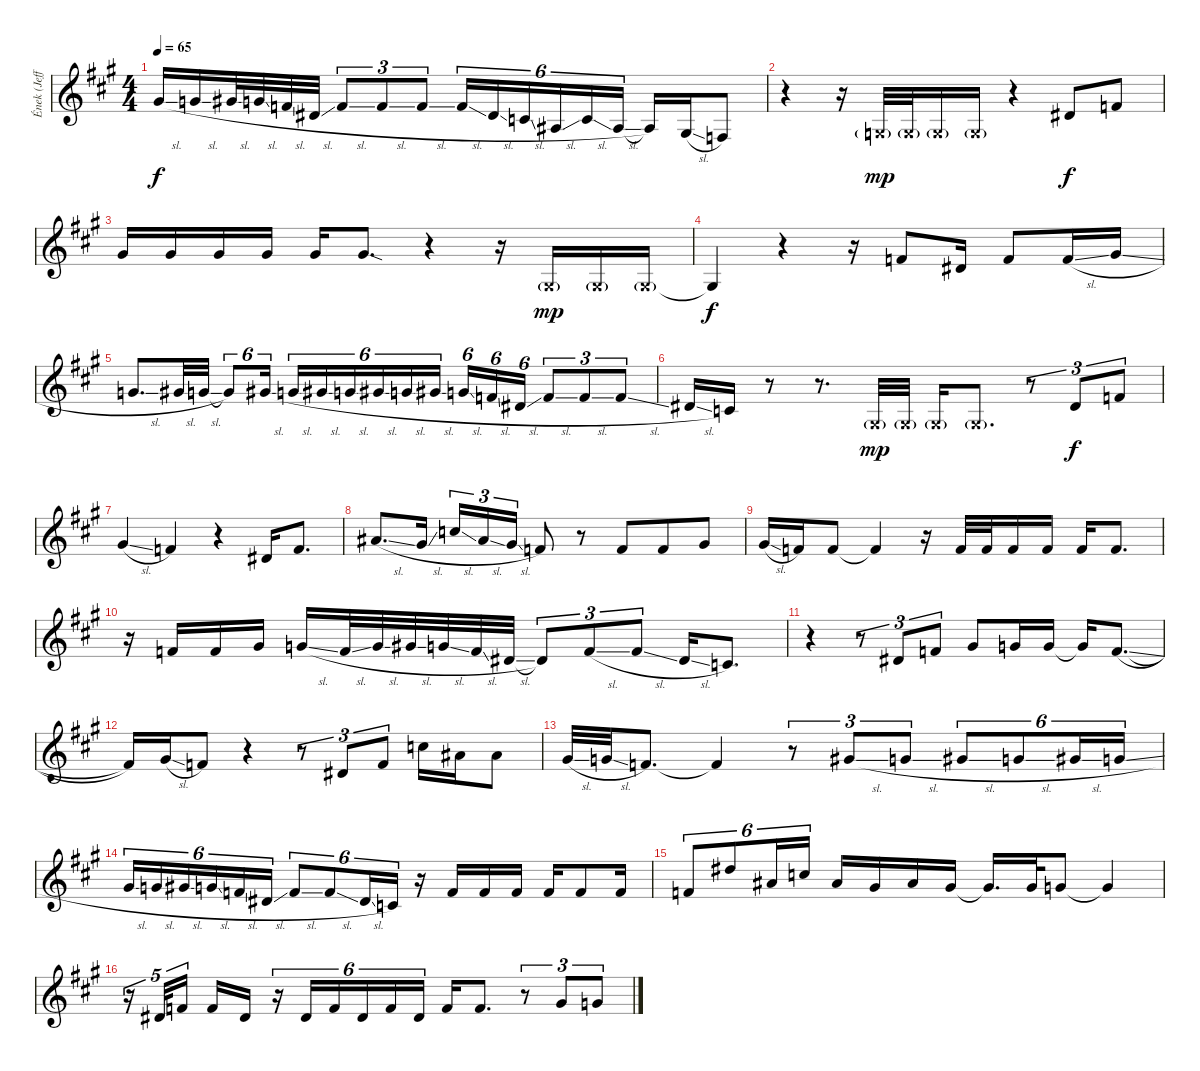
\track ("Ének (Jeff Scott Soto)" "Ének (Jeff") {instrument tenorsax}
\staff {score}
\tuning (E4 B3 G3 D3 A2 E2) {hide}
\ts (4 4)
\tempo 65
\clef g2
\ks a
18.4{sl}.16{dy f} 17.4{sl}.16 18.4{sl}.32 17.4{sl}.32 15.4{sl}.32 13.4{sl}.32 15.4{sl}.8{tu (3 2)} 15.4{sl}.8{tu (3 2)} 15.4{sl}.8{tu (3 2)} 15.4{sl}.16{tu (6 4)} 13.4{sl}.16{tu (6 4)} 10.4{sl}.16{tu (6 4)} 8.4{sl}.16{tu (6 4)} 10.4{sl}.16{tu (6 4)} 8.4{sl}.16{tu (6 4)} 8.4{t}.16 6.4{sl}.16 3.4.8 |
r.4 r.16 0.3{g x}.32{dy mp} 0.3{g x}.32 0.3{g x}.16 0.3{g x}.16 r.4 4.2.8{dy f} 1.1.8 |
4.1.16 4.1.16 4.1.16 4.1.16 4.1.16 4.1{sod}.8{d} r.4 r.16 1.3{g x}.16{dy mp} 1.3{g x}.16 1.3{g x}.16 |
1.3{t}.4{dy f} r.4 r.16 6.2.8 4.2.16 6.2.8 6.2{sl}.16 9.2{sl}.16 |
8.2{sl}.8{d} 9.2{sl}.32 8.2{sl}.32 8.2{t}.8{tu (6 4)} 9.2{sl}.16{tu (6 4)} 8.2{sl}.16{tu (6 4)} 9.2{sl}.16{tu (6 4)} 8.2{sl}.16{tu (6 4)} 9.2{sl}.16{tu (6 4)} 8.2{sl}.16{tu (6 4)} 9.2{sl}.16{tu (6 4)} 8.2{sl}.16{tu (6 4)} 6.2{sl}.16{tu (6 4)} 4.2{sl}.16{tu (6 4)} 6.2{sl}.8{tu (3 2)} 6.2{sl}.8{tu (3 2)} 6.2{sl}.8{tu (3 2)} |
4.2{sl}.16 1.2.16 r.8 r.8{d} 1.3{g x}.32{dy mp} 1.3{g x}.32 1.3{g x}.16 1.3{g x}.8{d} r.8{tu (3 2)} 4.2.8{tu (3 2) dy f} 1.1.8{tu (3 2)} |
4.1{sl}.4 1.1.4 r.4 4.2.16 1.1.8{d} |
6.1{sl}.8{d} 4.1{sl}.16 8.1{sl}.16{tu (3 2)} 6.1{sl}.16{tu (3 2)} 4.1{sl}.16{tu (3 2)} 1.1.8 r.8 1.1.8{beam merge} 1.1.8 4.1.8 |
4.1{sl}.16 1.1.16 1.1.8 1.1{t}.4 r.16 1.1.32 1.1.32 1.1.16 1.1.16 1.1.16 1.1.8{d} |
r.16 1.1.16 1.1.16 4.1.16 8.2{sl}.16 6.2{sl}.32 8.2{sl}.32 9.2{sl}.32 8.2{sl}.32 6.2{sl}.32 4.2{sl}.32 4.2{t}.8{tu (3 2)} 6.2{sl}.8{tu (3 2)} 6.2{sl}.8{tu (3 2)} 4.2{sl}.16 1.2.8{d} |
r.4 r.8{tu (3 2)} 4.2.8{tu (3 2)} 1.1.8{tu (3 2)} 4.1.8 3.1.16 3.1.16 3.1{t}.16 1.1{sl}.8{d} |
1.1{t}.16 4.1{sl}.16 1.1.8 r.4 r.8{tu (3 2)} 4.2.8{tu (3 2)} 1.1.8{tu (3 2)} 8.1.16 6.1.16 6.1.8 |
4.1{sl}.32 3.1{sl}.32 1.1.8{d} 1.1{t}.4 r.8{tu (3 2)} 9.2{sl}.8{tu (3 2)} 8.2{sl}.8{tu (3 2)} 9.2{sl}.8{tu (6 4)} 8.2{sl}.8{tu (6 4)} 9.2{sl}.16{tu (6 4)} 8.2{sl}.16{tu (6 4)} |
9.2{sl}.16{tu (6 4)} 8.2{sl}.16{tu (6 4)} 9.2{sl}.16{tu (6 4)} 8.2{sl}.16{tu (6 4)} 6.2{sl}.16{tu (6 4)} 4.2{sl}.16{tu (6 4)} 6.2{sl}.8{tu (6 4)} 6.2{sl}.8{tu (6 4)} 4.2{sl}.16{tu (6 4)} 1.2.16{tu (6 4)} r.16 1.1.16 1.1.16 1.1.16 1.1.16 1.1.8 1.1.16 |
1.1.8{tu (6 4)} 11.1.8{tu (6 4)} 6.1.16{tu (6 4)} 8.1.16{tu (6 4)} 6.1.16 4.1.16 6.1.16 4.1.16 4.1{t}.16{d} 4.1.32 3.1.8 3.1{t}.4 |
r.16{tu (5 4)} 4.2.32{tu (5 4)} 1.1.16{tu (5 4) beam splitsecondary} 1.1.16 4.2.16 r.16{tu (6 4)} 4.2.16{tu (6 4)} 1.1.16{tu (6 4)} 4.2.16{tu (6 4)} 1.1.16{tu (6 4)} 4.2.16{tu (6 4)} 1.1.16 1.1.8{d} r.8{tu (3 2)} 4.1.8{tu (3 2)} 3.1.8{tu (3 2)}
